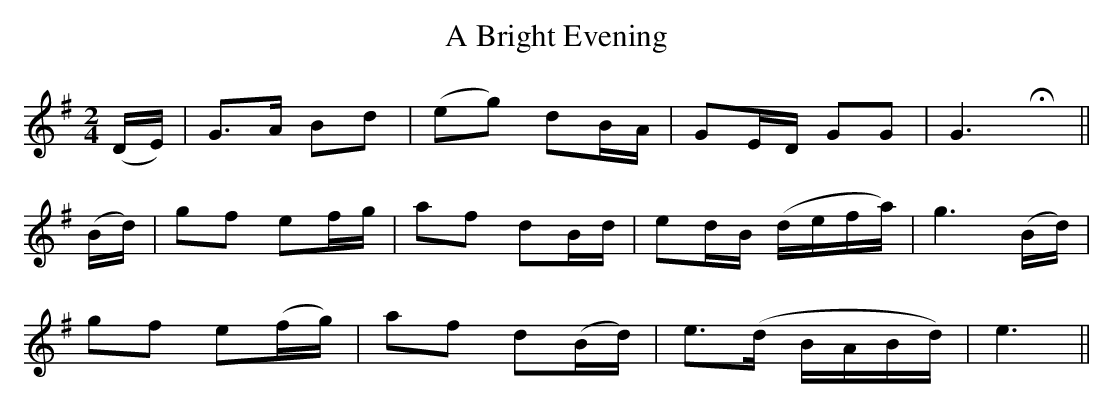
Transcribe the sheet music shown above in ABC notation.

X:1
T: A Bright Evening
M:2/4
L:1/8
K:G
(D/E/) | G>A Bd | (eg) dB/A/ | GE/D/ GG | G3 Hx ||
(B/d/) | gf ef/g/ | af dB/d/ | ed/B/ (d/e/f/a/) | g3 (B/d/) |
gf e(f/g/) | af d(B/d/) | e>(d B/A/B/d/) | e3 ||
